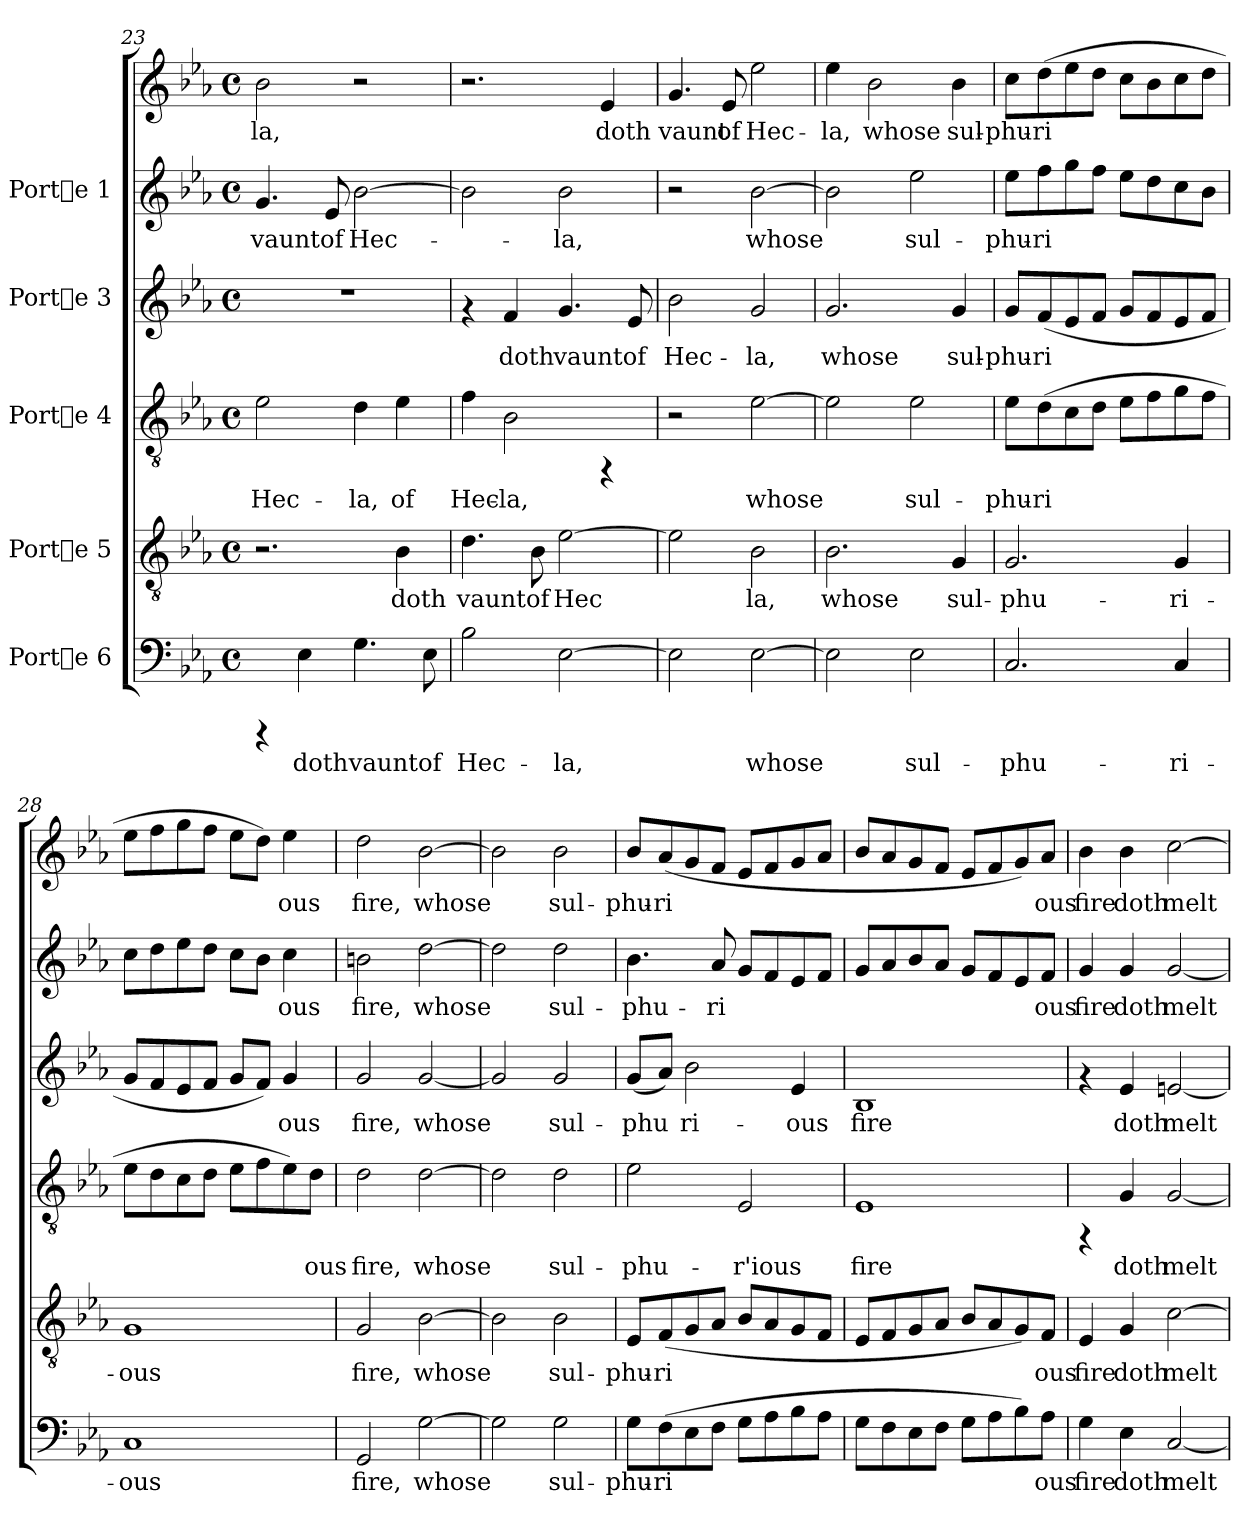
**kern	**text	**kern	**text	**kern	**text	**kern	**text	**kern	**text	**kern	**text
*part5	*part5	*part4	*part4	*part3	*part3	*part2	*part2	*part1	*part1	*part1	*part1
*staff6	*staff6	*staff5	*staff5	*staff4	*staff4	*staff3	*staff3	*staff2	*staff2	*staff1	*staff1
*I"Porte 6	*	*I"Porte 5	*	*I"Porte 4	*	*I"Porte 3	*	*I"Porte 1	*	*	*
*clefF4	*	*clefGv2	*	*clefGv2	*	*clefG2	*	*clefG2	*	*clefG2	*
*k[b-e-a-]	*	*k[b-e-a-]	*	*k[b-e-a-]	*	*k[b-e-a-]	*	*k[b-e-a-]	*	*k[b-e-a-]	*
*E-:	*	*E-:	*	*E-:	*	*E-:	*	*E-:	*	*E-:	*
*M4/4	*	*M4/4	*	*M4/4	*	*M4/4	*	*M4/4	*	*M4/4	*
*met(c)	*	*met(c)	*	*met(c)	*	*met(c)	*	*met(c)	*	*met(c)	*
=23	=23	=23	=23	=23	=23	=23	=23	=23	=23	=23	=23
!	!	!	!	!	!LO:LY:b:cj	!	!	!	!LO:LY:b:cj	!	!LO:LY:b:cj
4rCCC	.	2.r	.	2e-\	Hec-	1r	.	4.g/	vaunt	2b-\	la,
!	!LO:LY:b:cj	!	!	!	!	!	!	!	!	!	!
4E-\	doth	.	.	.	.	.	.	.	.	.	.
!	!	!	!	!	!	!	!	!	!LO:LY:b:cj	!	!
.	.	.	.	.	.	.	.	8e-/	of	.	.
!	!LO:LY:b:cj	!	!	!	!LO:LY:b:cj	!	!	!	!LO:LY:b:cj	!	!
4.G\	vaunt	.	.	4d\	-la,	.	.	[>2b-\	Hec-	2r	.
!	!	!	!LO:LY:b:cj	!	!LO:LY:b:cj	!	!	!	!	!	!
.	.	4B-\	doth	4e-\	of	.	.	.	.	.	.
!	!LO:LY:b:cj	!	!	!	!	!	!	!	!	!	!
8E-\	of	.	.	.	.	.	.	.	.	.	.
=24	=24	=24	=24	=24	=24	=24	=24	=24	=24	=24	=24
!	!LO:LY:b:cj	!	!LO:LY:b:cj	!	!LO:LY:b:cj	!	!	!	!LO:LY:b:cj	!	!
2B-\	Hec-	4.d\	vaunt	4f\	Hec-	4rf	.	2b-\]	.	2.r	.
!	!	!	!	!	!LO:LY:b:cj	!	!LO:LY:b:cj	!	!	!	!
.	.	.	.	2B-\	-la,	4f/	doth	.	.	.	.
!	!	!	!LO:LY:b:cj	!	!	!	!	!	!	!	!
.	.	8B-\	of	.	.	.	.	.	.	.	.
!	!LO:LY:b:cj	!	!LO:LY:b:cj	!	!	!	!LO:LY:b:cj	!	!LO:LY:b:cj	!	!
[>2E-\	-la,	[>2e-\	Hec-	.	.	4.g/	vaunt	2b-\	la,	.	.
!	!	!	!	!	!	!	!	!	!	!	!LO:LY:b:cj
.	.	.	.	4rFF	.	.	.	.	.	4e-/	-doth
!	!	!	!	!	!	!	!LO:LY:b:cj	!	!	!	!
.	.	.	.	.	.	8e-/	of	.	.	.	.
=25	=25	=25	=25	=25	=25	=25	=25	=25	=25	=25	=25
!	!LO:LY:b:cj	!	!LO:LY:b:cj	!	!	!	!LO:LY:b:cj	!	!	!	!LO:LY:b:cj
2E-\]	.	2e-\]	-	2r	.	2b-\	Hec-	2r	.	4.g/	vaunt
!	!	!	!	!	!	!	!	!	!	!	!LO:LY:b:cj
.	.	.	.	.	.	.	.	.	.	8e-/	of
!	!LO:LY:b:cj	!	!LO:LY:b:cj	!	!LO:LY:b:cj	!	!LO:LY:b:cj	!	!LO:LY:b:cj	!	!LO:LY:b:cj
[>2E-\	whose	2B-\	la,	[>2e-\	whose	2g/	-la,	[>2b-\	-whose	2ee-\	Hec-
=26	=26	=26	=26	=26	=26	=26	=26	=26	=26	=26	=26
!	!LO:LY:b:cj	!	!LO:LY:b:cj	!	!LO:LY:b:cj	!	!LO:LY:b:cj	!	!LO:LY:b:cj	!	!LO:LY:b:cj
2E-\]	.	2.B-\	whose	2e-\]	.	2.g/	whose	2b-\]	-	4ee-\	la,
!	!	!	!	!	!	!	!	!	!	!	!LO:LY:b:cj
.	.	.	.	.	.	.	.	.	.	2b-\	whose
!	!LO:LY:b:cj	!	!	!	!LO:LY:b:cj	!	!	!	!LO:LY:b:cj	!	!
2E-\	sul-	.	.	2e-\	sul-	.	.	2ee-\	sul-	.	.
!	!	!	!LO:LY:b:cj	!	!	!	!LO:LY:b:cj	!	!	!	!LO:LY:b:cj
.	.	4G/	sul-	.	.	4g/	sul-	.	.	4b-\	sul-
!!LO:PB:g=z
=27	=27	=27	=27	=27	=27	=27	=27	=27	=27	=27	=27
!	!LO:LY:b:cj	!	!LO:LY:b:cj	!	!LO:LY:b:cj	!	!LO:LY:b:cj	!	!LO:LY:b:cj	!	!LO:LY:b:cj
2.C/	-phu-	2.G/	-phu-	8e-\L	-phu-	8g/L	-phu-	8ee-\L	-phu-	8cc\L	-phu-
!	!	!	!	!	!LO:LY:b:cj	!	!LO:LY:b:cj	!	!LO:LY:b:cj	!	!LO:LY:b:cj
.	.	.	.	(>8d\	-ri-	(<8f/	-ri-	8ff\	-ri-	(>8dd\	-ri-
!	!	!	!	!	!LO:LY:b:cj	!	!LO:LY:b:cj	!	!LO:LY:b:cj	!	!LO:LY:b:cj
.	.	.	.	8c\	--	8e-/	--	8gg\	--	8ee-\	--
!	!	!	!	!	!LO:LY:b:cj	!	!LO:LY:b:cj	!	!LO:LY:b:cj	!	!LO:LY:b:cj
.	.	.	.	8d\J	--	8f/J	--	8ff\J	--	8dd\J	--
!	!	!	!	!	!LO:LY:b:cj	!	!LO:LY:b:cj	!	!LO:LY:b:cj	!	!LO:LY:b:cj
.	.	.	.	8e-\L	--	8g/L	--	8ee-\L	--	8cc\L	--
!	!	!	!	!	!LO:LY:b:cj	!	!LO:LY:b:cj	!	!LO:LY:b:cj	!	!LO:LY:b:cj
.	.	.	.	8f\	--	8f/	--	8dd\	--	8b-\	--
!	!LO:LY:b:cj	!	!LO:LY:b:cj	!	!LO:LY:b:cj	!	!LO:LY:b:cj	!	!LO:LY:b:cj	!	!LO:LY:b:cj
4C/	-ri-	4G/	-ri-	8g\	--	8e-/	--	8cc\	--	8cc\	--
!	!	!	!	!	!LO:LY:b:cj	!	!LO:LY:b:cj	!	!LO:LY:b:cj	!	!LO:LY:b:cj
.	.	.	.	8f\J	--	8f/J	--	8b-\J	--	8dd\J	--
=28	=28	=28	=28	=28	=28	=28	=28	=28	=28	=28	=28
!	!LO:LY:b:cj	!	!LO:LY:b:cj	!	!LO:LY:b:cj	!	!LO:LY:b:cj	!	!LO:LY:b:cj	!	!LO:LY:b:cj
1C	-ous	1G	-ous	8e-\L	-	8g/L	-	8cc\L	.	8ee-\L	-
!	!	!	!	!	!LO:LY:b:cj	!	!LO:LY:b:cj	!	!LO:LY:b:cj	!	!LO:LY:b:cj
.	.	.	.	8d\	.	8f/	.	8dd\	.	8ff\	.
!	!	!	!	!	!LO:LY:b:cj	!	!LO:LY:b:cj	!	!LO:LY:b:cj	!	!LO:LY:b:cj
.	.	.	.	8c\	.	8e-/	.	8ee-\	.	8gg\	.
!	!	!	!	!	!LO:LY:b:cj	!	!LO:LY:b:cj	!	!LO:LY:b:cj	!	!LO:LY:b:cj
.	.	.	.	8d\J	.	8f/J	.	8dd\J	.	8ff\J	.
!	!	!	!	!	!LO:LY:b:cj	!	!LO:LY:b:cj	!	!LO:LY:b:cj	!	!LO:LY:b:cj
.	.	.	.	8e-\L	.	8g/L	.	8cc\L	.	8ee-\L	.
!	!	!	!	!	!LO:LY:b:cj	!	!LO:LY:b:cj	!	!LO:LY:b:cj	!	!LO:LY:b:cj
.	.	.	.	8f\	.	8f/J)	.	8b-\J	.	8dd\J)	.
!	!	!	!	!	!LO:LY:b:cj	!	!LO:LY:b:cj	!	!LO:LY:b:cj	!	!LO:LY:b:cj
.	.	.	.	8e-\)	.	4g/	ous	4cc\	ous	4ee-\	ous
!	!	!	!	!	!LO:LY:b:cj	!	!	!	!	!	!
.	.	.	.	8d\J	ous	.	.	.	.	.	.
=29	=29	=29	=29	=29	=29	=29	=29	=29	=29	=29	=29
!	!LO:LY:b:cj	!	!LO:LY:b:cj	!	!LO:LY:b:cj	!	!LO:LY:b:cj	!	!LO:LY:b:cj	!	!LO:LY:b:cj
2GG/	fire,	2G/	fire,	2d\	fire,	2g/	fire,	2bn\	fire,	2dd\	fire,
!	!LO:LY:b:cj	!	!LO:LY:b:cj	!	!LO:LY:b:cj	!	!LO:LY:b:cj	!	!LO:LY:b:cj	!	!LO:LY:b:cj
[>2G\	whose	[>2B-\	whose	[>2d\	whose	[<2g/	whose	[>2dd\	whose	[>2b-\	whose
=30	=30	=30	=30	=30	=30	=30	=30	=30	=30	=30	=30
!	!LO:LY:b:cj	!	!LO:LY:b:cj	!	!LO:LY:b:cj	!	!LO:LY:b:cj	!	!LO:LY:b:cj	!	!LO:LY:b:cj
2G\]	.	2B-\]	.	2d\]	.	2g/]	.	2dd\]	-	2b-\]	.
!	!LO:LY:b:cj	!	!LO:LY:b:cj	!	!LO:LY:b:cj	!	!LO:LY:b:cj	!	!LO:LY:b:cj	!	!LO:LY:b:cj
2G\	sul-	2B-\	sul-	2d\	sul-	2g/	sul-	2dd\	sul-	2b-\	sul-
=31	=31	=31	=31	=31	=31	=31	=31	=31	=31	=31	=31
!	!LO:LY:b:cj	!	!LO:LY:b:cj	!	!LO:LY:b:cj	!	!LO:LY:b:cj	!	!LO:LY:b:cj	!	!LO:LY:b:cj
8G\L	-phu-	8E-/L	-phu-	2e-\	-phu-	(<8g/L	-phu-	4.b-\	-phu-	8b-/L	-phu-
!	!LO:LY:b:cj	!	!LO:LY:b:cj	!	!	!	!LO:LY:b:cj	!	!	!	!LO:LY:b:cj
(>8F\	-ri-	(<8F/	-ri-	.	.	8a-/J)	-	.	.	(<8a-/	-ri-
!	!LO:LY:b:cj	!	!LO:LY:b:cj	!	!	!	!LO:LY:b:cj	!	!	!	!LO:LY:b:cj
8E-\	--	8G/	--	.	.	2b-\	ri-	.	.	8g/	--
!	!LO:LY:b:cj	!	!LO:LY:b:cj	!	!	!	!	!	!LO:LY:b:cj	!	!LO:LY:b:cj
8F\J	--	8A-/J	--	.	.	.	.	8a-/	-ri-	8f/J	--
!	!LO:LY:b:cj	!	!LO:LY:b:cj	!	!LO:LY:b:cj	!	!	!	!LO:LY:b:cj	!	!LO:LY:b:cj
8G\L	--	8B-/L	--	2E-/	-r'ious	.	.	8g/L	--	8e-/L	--
!	!LO:LY:b:cj	!	!LO:LY:b:cj	!	!	!	!	!	!LO:LY:b:cj	!	!LO:LY:b:cj
8A-\	--	8A-/	--	.	.	.	.	8f/	--	8f/	--
!	!LO:LY:b:cj	!	!LO:LY:b:cj	!	!	!	!LO:LY:b:cj	!	!LO:LY:b:cj	!	!LO:LY:b:cj
8B-\	--	8G/	--	.	.	4e-/	-ous	8e-/	--	8g/	--
!	!LO:LY:b:cj	!	!LO:LY:b:cj	!	!	!	!	!	!LO:LY:b:cj	!	!LO:LY:b:cj
8A-\J	--	8F/J	--	.	.	.	.	8f/J	--	8a-/J	--
!!LO:LB:g=z
=32	=32	=32	=32	=32	=32	=32	=32	=32	=32	=32	=32
!	!LO:LY:b:cj	!	!LO:LY:b:cj	!	!LO:LY:b:cj	!	!LO:LY:b:cj	!	!LO:LY:b:cj	!	!LO:LY:b:cj
8G\L	-	8E-/L	-	1E-	fire	1B-	fire	8g/L	.	8b-/L	-
!	!LO:LY:b:cj	!	!LO:LY:b:cj	!	!	!	!	!	!LO:LY:b:cj	!	!LO:LY:b:cj
8F\	.	8F/	.	.	.	.	.	8a-/	.	8a-/	.
!	!LO:LY:b:cj	!	!LO:LY:b:cj	!	!	!	!	!	!LO:LY:b:cj	!	!LO:LY:b:cj
8E-\	.	8G/	.	.	.	.	.	8b-/	.	8g/	.
!	!LO:LY:b:cj	!	!LO:LY:b:cj	!	!	!	!	!	!LO:LY:b:cj	!	!LO:LY:b:cj
8F\J	.	8A-/J	.	.	.	.	.	8a-/J	.	8f/J	.
!	!LO:LY:b:cj	!	!LO:LY:b:cj	!	!	!	!	!	!LO:LY:b:cj	!	!LO:LY:b:cj
8G\L	.	8B-/L	.	.	.	.	.	8g/L	.	8e-/L	.
!	!LO:LY:b:cj	!	!LO:LY:b:cj	!	!	!	!	!	!LO:LY:b:cj	!	!LO:LY:b:cj
8A-\	.	8A-/	.	.	.	.	.	8f/	.	8f/	.
!	!LO:LY:b:cj	!	!LO:LY:b:cj	!	!	!	!	!	!LO:LY:b:cj	!	!LO:LY:b:cj
8B-\)	.	8G/)	.	.	.	.	.	8e-/	.	8g/)	.
!	!LO:LY:b:cj	!	!LO:LY:b:cj	!	!	!	!	!	!LO:LY:b:cj	!	!LO:LY:b:cj
8A-\J	ous	8F/J	ous	.	.	.	.	8f/J	ous	8a-/J	ous
=33	=33	=33	=33	=33	=33	=33	=33	=33	=33	=33	=33
!	!LO:LY:b:cj	!	!LO:LY:b:cj	!	!	!	!	!	!LO:LY:b:cj	!	!LO:LY:b:cj
4G\	fire	4E-/	fire	4rFF	.	4rf	.	4g/	fire	4b-\	fire
!	!LO:LY:b:cj	!	!LO:LY:b:cj	!	!LO:LY:b:cj	!	!LO:LY:b:cj	!	!LO:LY:b:cj	!	!LO:LY:b:cj
4E-\	doth	4G/	doth	4G/	doth	4e-/	doth	4g/	doth	4b-\	doth
!	!LO:LY:b:cj	!	!LO:LY:b:cj	!	!LO:LY:b:cj	!	!LO:LY:b:cj	!	!LO:LY:b:cj	!	!LO:LY:b:cj
[<2C/	melt	[>2c\	melt	[<2G/	melt	[<2en/	melt	[<2g/	melt	[>2cc\	melt
=	=	=	=	=	=	=	=	=	=	=	=
*-	*-	*-	*-	*-	*-	*-	*-	*-	*-	*-	*-
